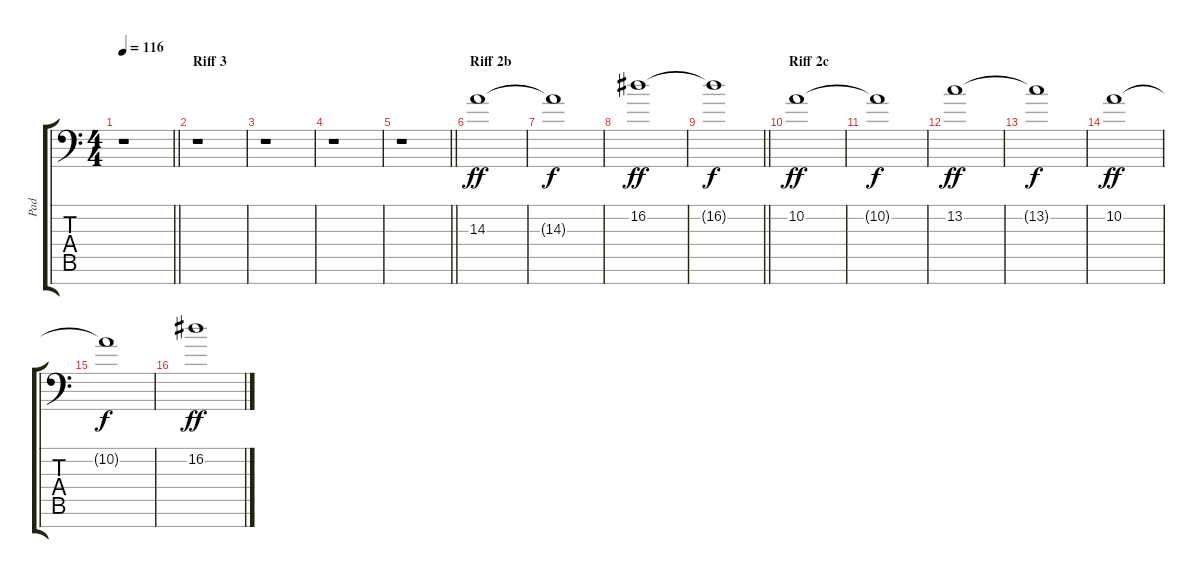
\track ("Pad" "Pad") {instrument pad1newage}
\staff {score tabs}
\tuning (C8 B3 G3 D3 A2 E2 C-1) {hide}
\ts (4 4)
\tempo 116
\clef f4
\barLineRight lightlight
\ks c
r.1{dy ff} |
\section ("" "Riff 3")
r.1 |
r.1 |
r.1 |
\barLineRight lightlight
r.1 |
\section ("" "Riff 2b")
14.3.1 |
14.3{t}.1{dy f} |
16.2.1{dy ff} |
\barLineRight lightlight
16.2{t}.1{dy f} |
\section ("" "Riff 2c")
10.2.1{dy ff} |
10.2{t}.1{dy f} |
13.2.1{dy ff} |
13.2{t}.1{dy f} |
10.2.1{dy ff} |
10.2{t}.1{dy f} |
16.2.1{dy ff}
